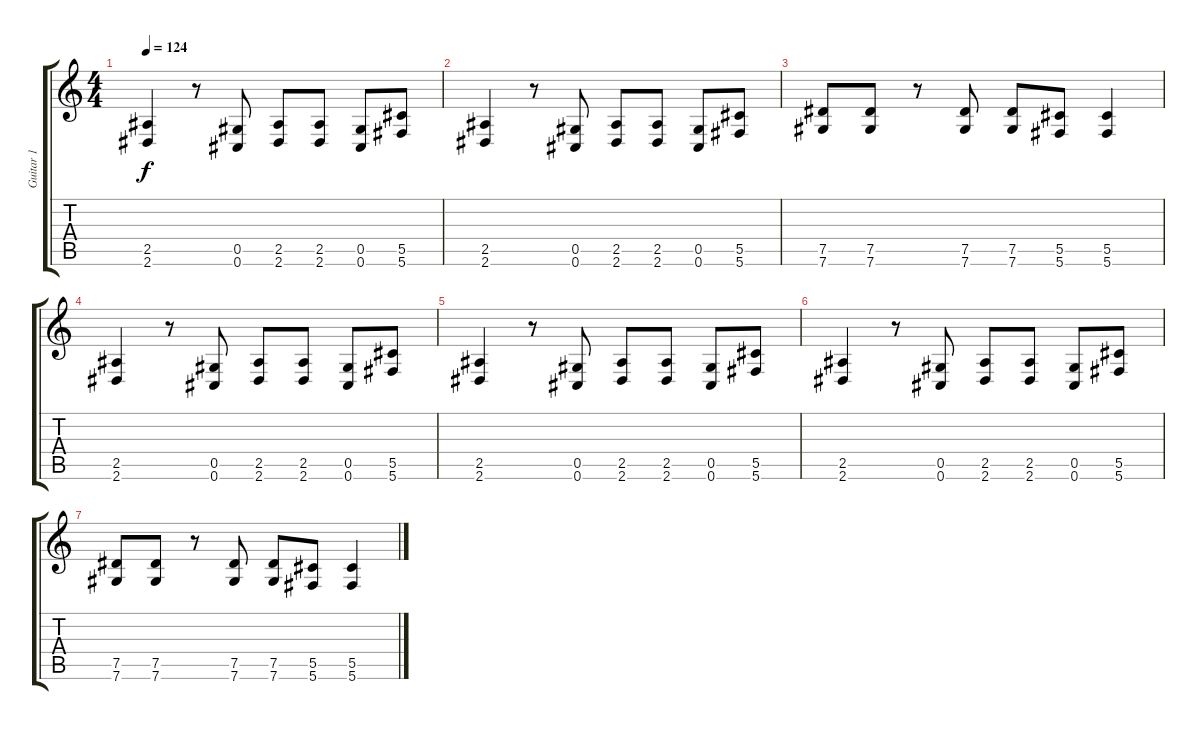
\track ("Guitar 1" "Guitar 1") {instrument distortionguitar}
\staff {score tabs}
\tuning (Eb4 Bb3 Gb3 Db3 Ab2 Db2) {hide}
\ts (4 4)
\tempo 124
\clef g2
\ks c
(2.5 2.6).4{dy f} r.8 (0.5 0.6).8 (2.5 2.6).8 (2.5 2.6).8 (0.5 0.6).8 (5.5 5.6).8 |
(2.5 2.6).4 r.8 (0.5 0.6).8 (2.5 2.6).8 (2.5 2.6).8 (0.5 0.6).8 (5.5 5.6).8 |
(7.5 7.6).8 (7.5 7.6).8 r.8 (7.5 7.6).8 (7.5 7.6).8 (5.5 5.6).8 (5.5 5.6).4 |
(2.5 2.6).4 r.8 (0.5 0.6).8 (2.5 2.6).8 (2.5 2.6).8 (0.5 0.6).8 (5.5 5.6).8 |
(2.5 2.6).4 r.8 (0.5 0.6).8 (2.5 2.6).8 (2.5 2.6).8 (0.5 0.6).8 (5.5 5.6).8 |
(2.5 2.6).4 r.8 (0.5 0.6).8 (2.5 2.6).8 (2.5 2.6).8 (0.5 0.6).8 (5.5 5.6).8 |
(7.5 7.6).8 (7.5 7.6).8 r.8 (7.5 7.6).8 (7.5 7.6).8 (5.5 5.6).8 (5.5 5.6).4
